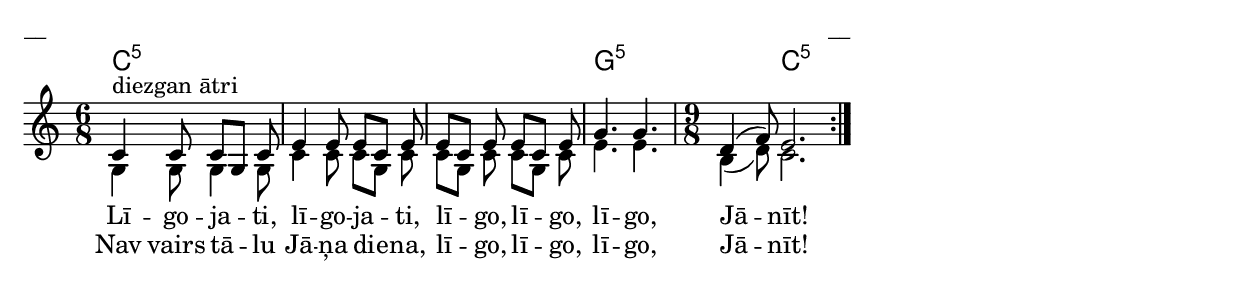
\version "2.13.16"
%\header {
%    title = "Līgojati, līgojati"
%}
% a.k.a. "Kas Jānīti ielīgoja"
\paper {
line-width = 14\cm
left-margin = 0.4\cm
between-system-padding = 0.1\cm
between-system-space = 0.1\cm
}
\layout {
indent = #0
ragged-last = ##f
}


voiceA = \transpose ees c { \relative c' {
\clef "treble"
\key ees \major
\repeat volta 2 {
\time 6/8
ees4^"diezgan ātri" ees8 ees8[ bes]  ees | g4 g8 g[ ees] g |
g8[ ees] g g[ ees] g | bes4. bes \time 9/8 
f4( aes8) g2.
}
% \bar "|."
}
}

lyricA = \lyricmode {
Lī -- go -- ja -- ti, lī -- go -- ja -- ti, 
lī -- go, lī -- go, lī -- go, Jā -- nīt!
}

lyricB = \lyricmode {
Nav vairs tā -- lu Jā -- ņa die -- na,
lī -- go, lī -- go, lī -- go, Jā -- nīt!
}

voiceB = \transpose ees c { \relative c' {
\clef "treble"
\key ees \major
\repeat volta 2 {
\time 6/8
bes4 bes8 bes4 bes8 | ees4 ees8 ees[ bes] ees |
ees8[ bes] ees ees[ bes] ees | g4. g \time 9/8 
d4( f8) ees2.
}
}
}

chordsA = \chordmode {
\time 6/8 
c2.:5 | c2.:5 | c2.:5 | g2.:5 |
\time 9/8 
g4.:5 c2.:5
}

fullScore = <<
\new ChordNames { 
\set chordChanges = ##t
\chordsA 
}
\new Staff {
<<
\new Voice = "voiceA" { \voiceOne \autoBeamOff \voiceA }
\lyricsto "voiceA" \new Lyrics \lyricA
\lyricsto "voiceA" \new Lyrics \lyricB
\new Voice = "voiceB" { \voiceTwo \autoBeamOff \voiceB }
>>
}
>>

\score {
\fullScore
\header { piece = "__" opus = "__" }
}
\markup { \with-color #(x11-color 'white) \sans \smaller "__" }
\score {
\unfoldRepeats
\fullScore
\midi {
\context { \Staff \remove "Staff_performer" }
\context { \Voice \consists "Staff_performer" }
}
}


